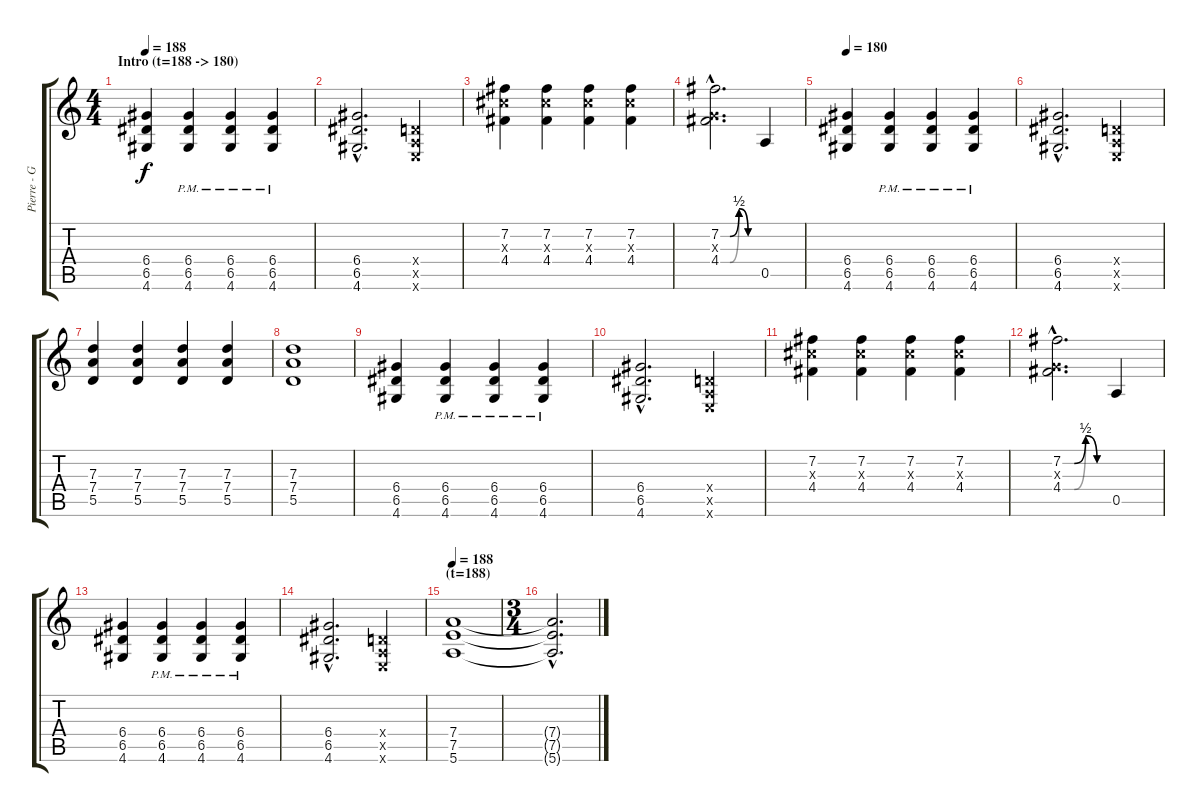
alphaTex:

\track ("Pierre - Guitare" "Pierre - G") {instrument distortionguitar}
\staff {score tabs}
\tuning (E4 B3 G3 D3 A2 E2) {hide}
\ts (4 4)
\section ("" "Intro (t=188 -> 180)")
\tempo 188
\clef g2
\ks c
(6.4 6.5 4.6).4{dy f volume 12 balance 2 instrument distortionguitar} (6.4{pm} 6.5{pm} 4.6{pm}).4 (6.4{pm} 6.5{pm} 4.6{pm}).4 (6.4{pm} 6.5{pm} 4.6{pm}).4 |
(6.4{hac} 6.5{hac} 4.6{hac}).2{d} (0.4{x} 0.5{x} 0.6{x}).4 |
(7.2 6.3{x} 4.4).4 (7.2 6.3{x} 4.4).4 (7.2 6.3{x} 4.4).4 (7.2 6.3{x} 4.4).4 |
(7.2{be (custom 0 0 15 0 30 2 45 0 60 0) hac} 0.3{hac x} 4.4{be (custom 0 0 15 0 30 2 45 0 60 0) hac}).2{d} 0.5.4 |
\tempo 180
(6.4 6.5 4.6).4 (6.4{pm} 6.5{pm} 4.6{pm}).4 (6.4{pm} 6.5{pm} 4.6{pm}).4 (6.4{pm} 6.5{pm} 4.6{pm}).4 |
(6.4{hac} 6.5{hac} 4.6{hac}).2{d} (0.4{x} 0.5{x} 0.6{x}).4 |
(7.3 7.4 5.5).4 (7.3 7.4 5.5).4 (7.3 7.4 5.5).4 (7.3 7.4 5.5).4 |
(7.3 7.4 5.5).1 |
(6.4 6.5 4.6).4 (6.4{pm} 6.5{pm} 4.6{pm}).4 (6.4{pm} 6.5{pm} 4.6{pm}).4 (6.4{pm} 6.5{pm} 4.6{pm}).4 |
(6.4{hac} 6.5{hac} 4.6{hac}).2{d} (0.4{x} 0.5{x} 0.6{x}).4 |
(7.2 6.3{x} 4.4).4 (7.2 6.3{x} 4.4).4 (7.2 6.3{x} 4.4).4 (7.2 6.3{x} 4.4).4 |
(7.2{be (custom 0 0 15 0 30 2 45 0 60 0) hac} 0.3{hac x} 4.4{be (custom 0 0 15 0 30 2 45 0 60 0) hac}).2{d} 0.5.4 |
(6.4 6.5 4.6).4 (6.4{pm} 6.5{pm} 4.6{pm}).4 (6.4{pm} 6.5{pm} 4.6{pm}).4 (6.4{pm} 6.5{pm} 4.6{pm}).4 |
(6.4{hac} 6.5{hac} 4.6{hac}).2{d} (0.4{x} 0.5{x} 0.6{x}).4 |
\section ("" "(t=188)")
\tempo 188
(7.4 7.5 5.6).1 |
\ts (3 4)
(7.4{hac t} 7.5{hac t} 5.6{hac t}).2{d}
